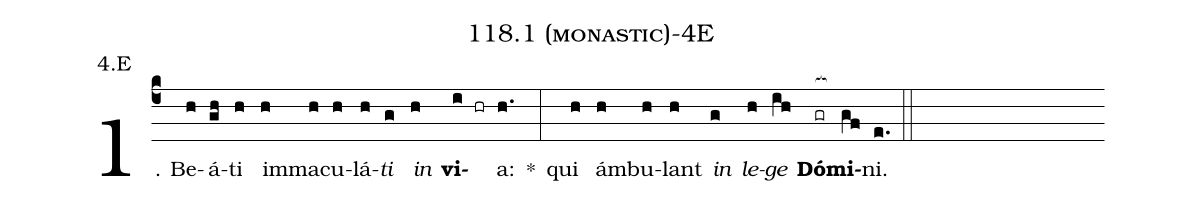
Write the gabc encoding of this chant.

name: 118.1 (monastic)-4E;
annotation: 4.E;
%%
(c4)1. Be(h)á(gh)ti(h) im(h)ma(h)cu(h)lá(h)<i>ti</i>(g) <i>in</i>(h) <b>vi</b>(i hr)a:(h.) *(:) qui(h) ám(h)bu(h)lant(h) <i>in</i>(g) <i>le</i>(h)<i>ge</i>(ih) <b>Dó</b>(gr[ocb:1{])<b>mi</b>(gf[ocb:0}])ni.(e.) (::)
